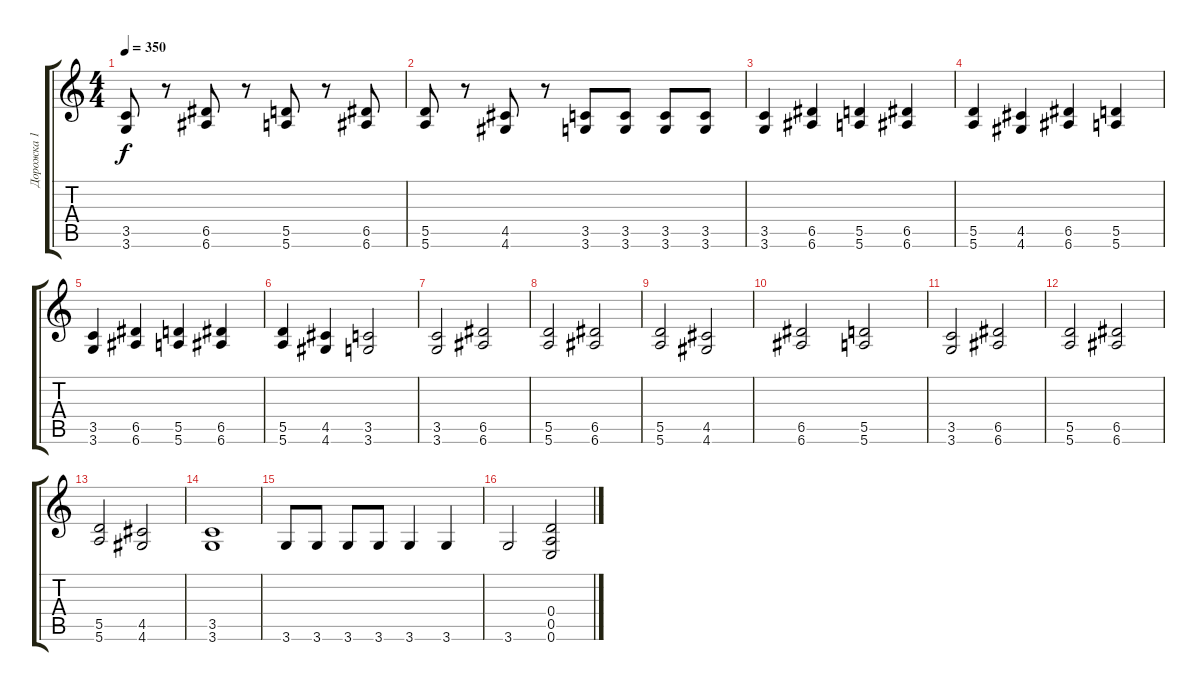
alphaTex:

\track ("Дорожка 1" "Дорожка 1") {instrument distortionguitar}
\staff {score tabs}
\tuning (E4 B3 G3 D3 A2 E2) {hide}
\ts (4 4)
\tempo 350
\clef g2
\ks c
(3.5 3.6).8{dy f} r.8 (6.5 6.6).8 r.8 (5.5 5.6).8 r.8 (6.5 6.6).8 |
(5.5 5.6).8 r.8 (4.5 4.6).8 r.8 (3.5 3.6).8 (3.5 3.6).8 (3.5 3.6).8 (3.5 3.6).8 |
(3.5 3.6).4 (6.5 6.6).4 (5.5 5.6).4 (6.5 6.6).4 |
(5.5 5.6).4 (4.5 4.6).4 (6.5 6.6).4 (5.5 5.6).4 |
(3.5 3.6).4 (6.5 6.6).4 (5.5 5.6).4 (6.5 6.6).4 |
(5.5 5.6).4 (4.5 4.6).4 (3.5 3.6).2 |
(3.5 3.6).2 (6.5 6.6).2 |
(5.5 5.6).2 (6.5 6.6).2 |
(5.5 5.6).2 (4.5 4.6).2 |
(6.5 6.6).2 (5.5 5.6).2 |
(3.5 3.6).2 (6.5 6.6).2 |
(5.5 5.6).2 (6.5 6.6).2 |
(5.5 5.6).2 (4.5 4.6).2 |
(3.5 3.6).1 |
3.6.8 3.6.8 3.6.8 3.6.8 3.6.4 3.6.4 |
3.6.2 (0.4 0.5 0.6).2
